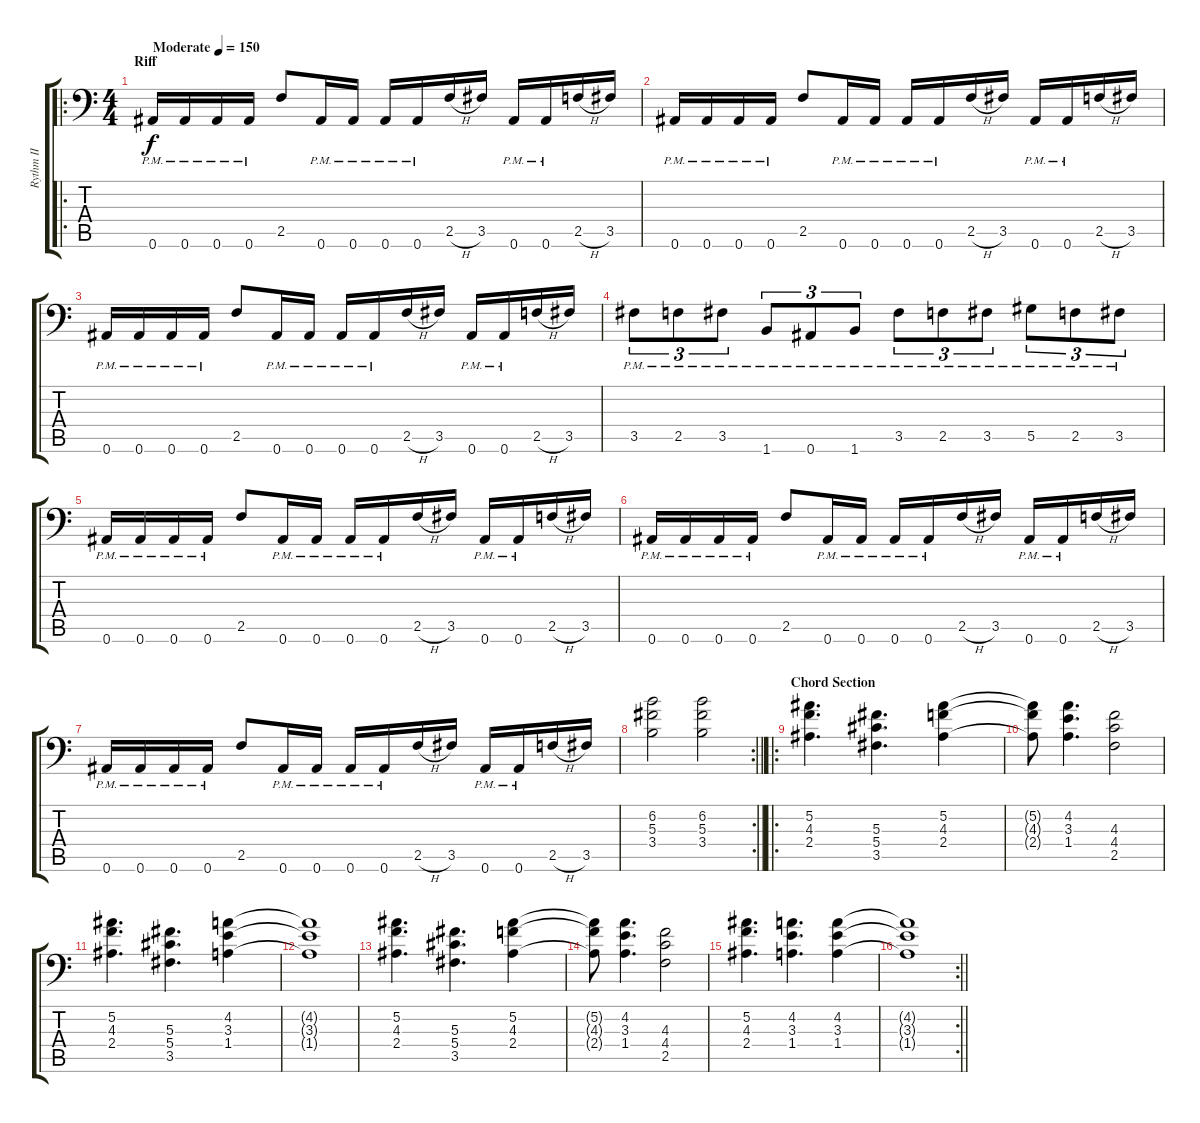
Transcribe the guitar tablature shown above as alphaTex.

\track ("Rythm II" "Rythm II") {instrument distortionguitar}
\staff {score tabs}
\tuning (Bb3 F3 Db3 Ab2 Eb2 Bb1) {hide}
\ro
\ts (4 4)
\section ("" "Riff")
\tempo (150 "Moderate")
\clef f4
\ks c
0.6{pm}.16{dy f instrument distortionguitar} 0.6{pm}.16 0.6{pm}.16 0.6{pm}.16 2.5.8 0.6{pm}.16 0.6{pm}.16 0.6{pm}.16 0.6{pm}.16 2.5{h}.16 3.5.16 0.6{pm}.16 0.6{pm}.16 2.5{h}.16 3.5.16 |
0.6{pm}.16 0.6{pm}.16 0.6{pm}.16 0.6{pm}.16 2.5.8 0.6{pm}.16 0.6{pm}.16 0.6{pm}.16 0.6{pm}.16 2.5{h}.16 3.5.16 0.6{pm}.16 0.6{pm}.16 2.5{h}.16 3.5.16 |
0.6{pm}.16 0.6{pm}.16 0.6{pm}.16 0.6{pm}.16 2.5.8 0.6{pm}.16 0.6{pm}.16 0.6{pm}.16 0.6{pm}.16 2.5{h}.16 3.5.16 0.6{pm}.16 0.6{pm}.16 2.5{h}.16 3.5.16 |
3.5{pm}.8{tu (3 2)} 2.5{pm}.8{tu (3 2)} 3.5{pm}.8{tu (3 2)} 1.6{pm}.8{tu (3 2)} 0.6{pm}.8{tu (3 2)} 1.6{pm}.8{tu (3 2)} 3.5{pm}.8{tu (3 2)} 2.5{pm}.8{tu (3 2)} 3.5{pm}.8{tu (3 2)} 5.5{pm}.8{tu (3 2)} 2.5{pm}.8{tu (3 2)} 3.5{pm}.8{tu (3 2)} |
0.6{pm}.16 0.6{pm}.16 0.6{pm}.16 0.6{pm}.16 2.5.8 0.6{pm}.16 0.6{pm}.16 0.6{pm}.16 0.6{pm}.16 2.5{h}.16 3.5.16 0.6{pm}.16 0.6{pm}.16 2.5{h}.16 3.5.16 |
0.6{pm}.16 0.6{pm}.16 0.6{pm}.16 0.6{pm}.16 2.5.8 0.6{pm}.16 0.6{pm}.16 0.6{pm}.16 0.6{pm}.16 2.5{h}.16 3.5.16 0.6{pm}.16 0.6{pm}.16 2.5{h}.16 3.5.16 |
0.6{pm}.16 0.6{pm}.16 0.6{pm}.16 0.6{pm}.16 2.5.8 0.6{pm}.16 0.6{pm}.16 0.6{pm}.16 0.6{pm}.16 2.5{h}.16 3.5.16 0.6{pm}.16 0.6{pm}.16 2.5{h}.16 3.5.16 |
\rc 2
\barLineRight lightlight
(6.2 5.3 3.4).2 (6.2 5.3 3.4).2 |
\ro
\section ("" "Chord Section")
(5.2 4.3 2.4).4{d} (5.3 5.4 3.5).4{d} (5.2 4.3 2.4).4 |
(5.2{t} 4.3{t} 2.4{t}).8 (4.2 3.3 1.4).4{d} (4.3 4.4 2.5).2 |
(5.2 4.3 2.4).4{d} (5.3 5.4 3.5).4{d} (4.2 3.3 1.4).4 |
(4.2{t} 3.3{t} 1.4{t}).1 |
(5.2 4.3 2.4).4{d} (5.3 5.4 3.5).4{d} (5.2 4.3 2.4).4 |
(5.2{t} 4.3{t} 2.4{t}).8 (4.2 3.3 1.4).4{d} (4.3 4.4 2.5).2 |
(5.2 4.3 2.4).4{d} (4.2 3.3 1.4).4{d} (4.2 3.3 1.4).4 |
\rc 2
\barLineRight lightlight
(4.2{t} 3.3{t} 1.4{t}).1
